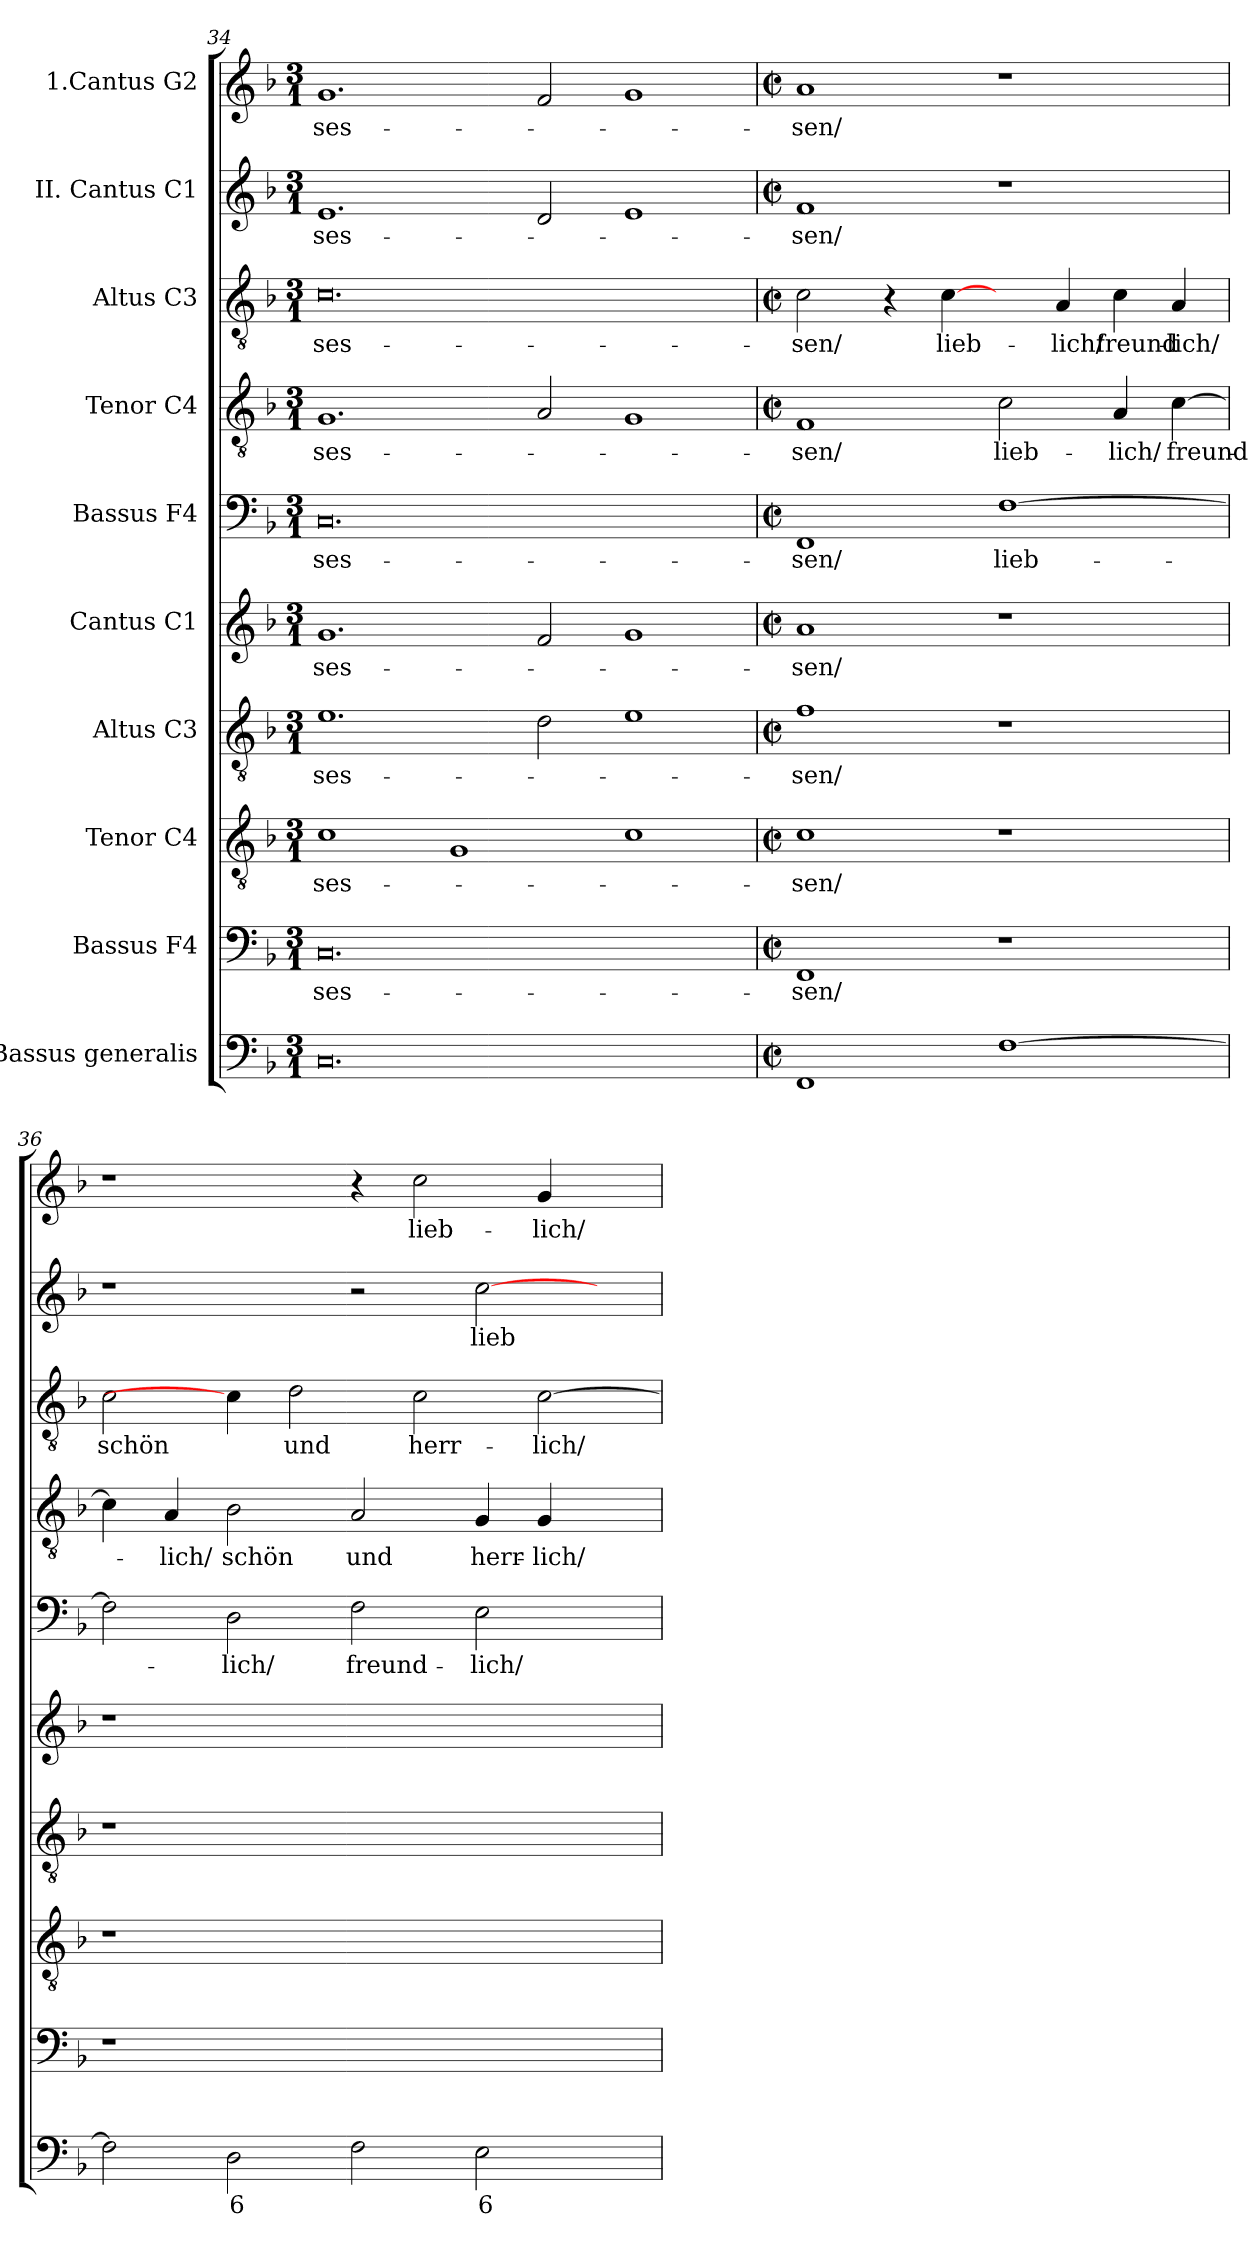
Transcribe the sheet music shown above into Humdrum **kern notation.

**kern	**text	**kern	**text	**kern	**text	**kern	**text	**kern	**text	**kern	**text	**kern	**text	**kern	**text	**kern	**text	**kern	**text
*part10	*part10	*part9	*part9	*part8	*part8	*part7	*part7	*part6	*part6	*part5	*part5	*part4	*part4	*part3	*part3	*part2	*part2	*part1	*part1
*staff10	*staff10	*staff9	*staff9	*staff8	*staff8	*staff7	*staff7	*staff6	*staff6	*staff5	*staff5	*staff4	*staff4	*staff3	*staff3	*staff2	*staff2	*staff1	*staff1
*I"Bassus  generalis	*	*I"Bassus F4	*	*I"Tenor C4	*	*I"Altus  C3	*	*I"Cantus C1	*	*I"Bassus F4	*	*I"Tenor C4	*	*I"Altus C3	*	*I"II. Cantus C1	*	*I"1.Cantus G2	*
*clefF4	*	*clefF4	*	*clefGv2	*	*clefGv2	*	*clefG2	*	*clefF4	*	*clefGv2	*	*clefGv2	*	*clefG2	*	*clefG2	*
*k[b-]	*	*k[b-]	*	*k[b-]	*	*k[b-]	*	*k[b-]	*	*k[b-]	*	*k[b-]	*	*k[b-]	*	*k[b-]	*	*k[b-]	*
*F:	*	*F:	*	*F:	*	*F:	*	*F:	*	*F:	*	*F:	*	*F:	*	*F:	*	*F:	*
*M3/1	*	*M3/1	*	*M3/1	*	*M3/1	*	*M3/1	*	*M3/1	*	*M3/1	*	*M3/1	*	*M3/1	*	*M3/1	*
=34	=34	=34	=34	=34	=34	=34	=34	=34	=34	=34	=34	=34	=34	=34	=34	=34	=34	=34	=34
!	!	!	!LO:LY:b	!	!LO:LY:b	!	!LO:LY:b	!	!LO:LY:b	!	!LO:LY:b	!	!LO:LY:b	!	!LO:LY:b	!	!LO:LY:b	!	!LO:LY:b
0.C	.	0.C	-ses-	1c	-ses-	1.e	-ses-	1.g	-ses-	0.C	-ses-	1.G	-ses-	0.c	-ses-	1.e	-ses-	1.g	-ses-
.	.	.	.	1G	.	.	.	.	.	.	.	.	.	.	.	.	.	.	.
.	.	.	.	.	.	2d\	.	2f/	.	.	.	2A/	.	.	.	2d/	.	2f/	.
.	.	.	.	1c	.	1e	.	1g	.	.	.	1G	.	.	.	1e	.	1g	.
=35	=35	=35	=35	=35	=35	=35	=35	=35	=35	=35	=35	=35	=35	=35	=35	=35	=35	=35	=35
*M2/2	*	*M2/2	*	*M2/2	*	*M2/2	*	*M2/2	*	*M2/2	*	*M2/2	*	*M2/2	*	*M2/2	*	*M2/2	*
*met(c|)	*	*met(c|)	*	*met(c|)	*	*met(c|)	*	*met(c|)	*	*met(c|)	*	*met(c|)	*	*met(c|)	*	*met(c|)	*	*met(c|)	*
*	*	*	*	*	*	*	*	*	*	*	*	*	*	*	*	*	*	*MM200	*
!	!	!	!LO:LY:b	!	!LO:LY:b	!	!LO:LY:b	!	!LO:LY:b	!	!LO:LY:b	!	!LO:LY:b	!	!LO:LY:b	!	!LO:LY:b	!	!LO:LY:b
1FF	.	1FF	-sen/	1c	-sen/	1f	-sen/	1a	-sen/	1FF	-sen/	1F	-sen/	2c\	-sen/	1f	-sen/	1a	-sen/
.	.	.	.	.	.	.	.	.	.	.	.	.	.	4r	.	.	.	.	.
!	!	!	!	!	!	!	!	!	!	!	!	!	!	!	!LO:LY:b	!	!	!	!
.	.	.	.	.	.	.	.	.	.	.	.	.	.	[4c\	lieb-	.	.	.	.
!	!	!	!	!	!	!	!	!	!	!	!LO:LY:b	!	!LO:LY:b	!	!	!	!	!	!
[1F	.	1r	.	1r	.	1r	.	1r	.	[1F	lieb-	2c\	lieb-	4ryy	.	1r	.	1r	.
!	!	!	!	!	!	!	!	!	!	!	!	!	!	!	!LO:LY:b	!	!	!	!
.	.	.	.	.	.	.	.	.	.	.	.	.	.	4A/	-lich/	.	.	.	.
!	!	!	!	!	!	!	!	!	!	!	!	!	!LO:LY:b	!	!LO:LY:b	!	!	!	!
.	.	.	.	.	.	.	.	.	.	.	.	4A/	-lich/	4c\	freund-	.	.	.	.
!	!	!	!	!	!	!	!	!	!	!	!	!	!LO:LY:b	!	!LO:LY:b	!	!	!	!
.	.	.	.	.	.	.	.	.	.	.	.	[4c\	freund-	4A/	-lich/	.	.	.	.
!!LO:PB:g=z
=36	=36	=36	=36	=36	=36	=36	=36	=36	=36	=36	=36	=36	=36	=36	=36	=36	=36	=36	=36
!	!	!	!	!	!	!	!	!	!	!	!	!	!	!	!LO:LY:b	!	!	!	!
2F\]	.	1r	.	1r	.	1r	.	1r	.	2F\]	.	4c\]	.	2c\	schön	1r	.	1r	.
!	!	!	!	!	!	!	!	!	!	!	!	!	!LO:LY:b	!	!	!	!	!	!
.	.	.	.	.	.	.	.	.	.	.	.	4A/	-lich/	.	.	.	.	.	.
!	!LO:LY:b	!	!	!	!	!	!	!	!	!	!LO:LY:b	!	!LO:LY:b	!	!	!	!	!	!
2D\	6	.	.	.	.	.	.	.	.	2D\	-lich/	2B-\	schön	4c\]	.	.	.	.	.
!	!	!	!	!	!	!	!	!	!	!	!	!	!	!	!LO:LY:b	!	!	!	!
.	.	.	.	.	.	.	.	.	.	.	.	.	.	2d\	und	.	.	.	.
!	!	!	!	!	!	!	!	!	!	!	!LO:LY:b	!	!LO:LY:b	!	!	!	!	!	!
2F\	.	1ryy	.	1ryy	.	1ryy	.	1ryy	.	2F\	freund-	2A/	und	.	.	2r	.	4r	.
!	!	!	!	!	!	!	!	!	!	!	!	!	!	!	!LO:LY:b	!	!	!	!LO:LY:b
.	.	.	.	.	.	.	.	.	.	.	.	.	.	2c\	herr-	.	.	2cc\	lieb-
!	!LO:LY:b	!	!	!	!	!	!	!	!	!	!LO:LY:b	!	!LO:LY:b	!	!	!	!LO:LY:b	!	!
2E\	6	.	.	.	.	.	.	.	.	2E\	-lich/	4G/	herr-	.	.	[2cc\	lieb-	.	.
!	!	!	!	!	!	!	!	!	!	!	!	!	!LO:LY:b	!	!LO:LY:b	!	!	!	!LO:LY:b
.	.	.	.	.	.	.	.	.	.	.	.	4G/	-lich/	[2c\	-lich/	.	.	4g/	-lich/
4ryy	.	4ryy	.	4ryy	.	4ryy	.	4ryy	.	4ryy	.	4ryy	.	.	.	4ryy	.	4ryy	.
=	=	=	=	=	=	=	=	=	=	=	=	=	=	=	=	=	=	=	=
*-	*-	*-	*-	*-	*-	*-	*-	*-	*-	*-	*-	*-	*-	*-	*-	*-	*-	*-	*-
